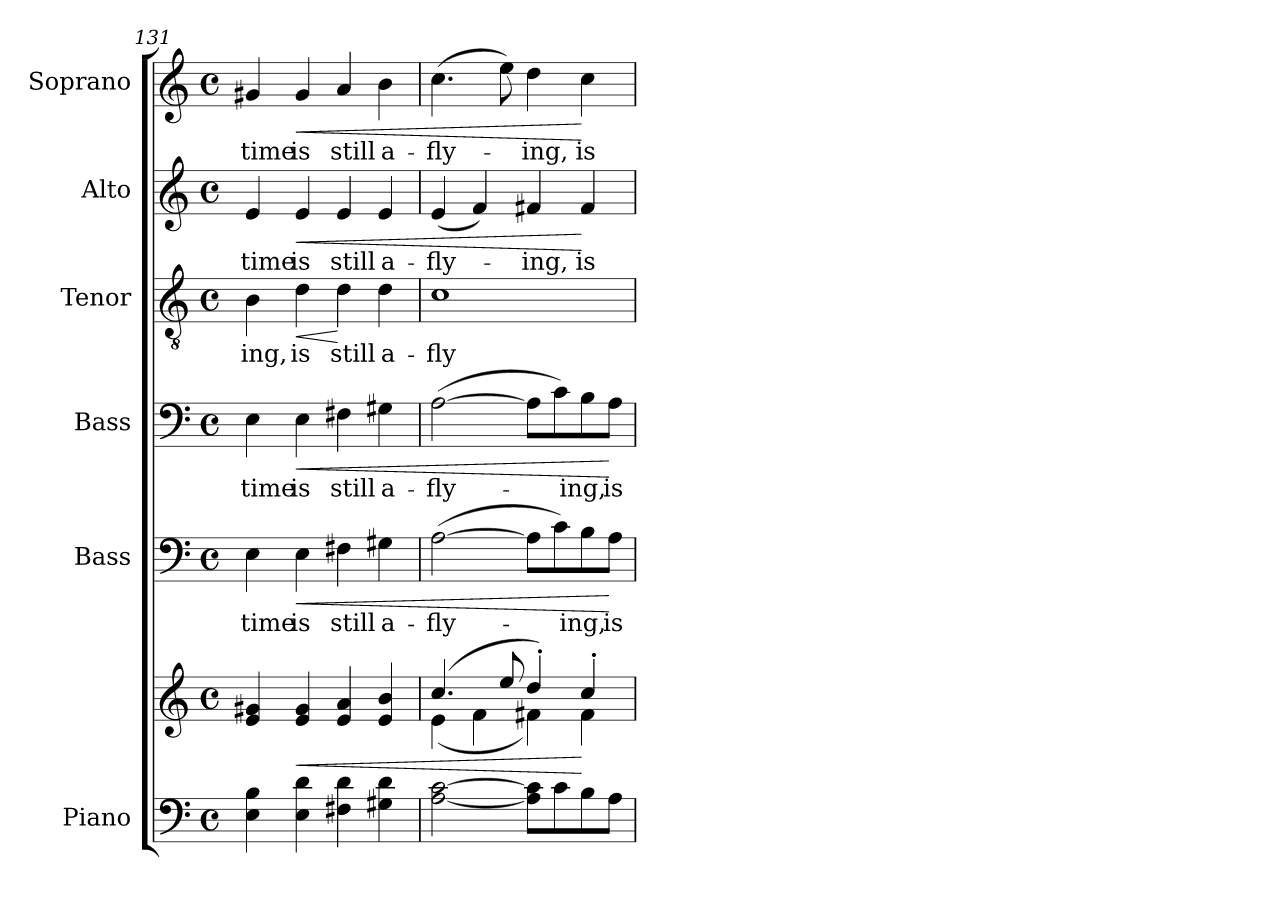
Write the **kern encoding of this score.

**kern	**kern	**dynam	**kern	**text	**dynam	**kern	**text	**dynam	**kern	**text	**dynam	**kern	**text	**dynam	**kern	**text	**dynam
*part6	*part6	*part6	*part5	*part5	*part5	*part4	*part4	*part4	*part3	*part3	*part3	*part2	*part2	*part2	*part1	*part1	*part1
*staff7	*staff6	*staff6/7	*staff5	*staff5	*staff5	*staff4	*staff4	*staff4	*staff3	*staff3	*staff3	*staff2	*staff2	*staff2	*staff1	*staff1	*staff1
*I"Piano	*	*	*I"Bass	*	*	*I"Bass	*	*	*I"Tenor	*	*	*I"Alto	*	*	*I"Soprano	*	*
*I'Pno.	*	*	*I'B.	*	*	*I'B.	*	*	*I'T.	*	*	*I'A.	*	*	*I'S.	*	*
*clefF4	*clefG2	*	*clefF4	*	*	*clefF4	*	*	*clefGv2	*	*	*clefG2	*	*	*clefG2	*	*
*	*	*	*	*	*	*	*	*	*ITrd7c12	*	*	*	*	*	*	*	*
*k[]	*k[]	*	*k[]	*	*	*k[]	*	*	*k[]	*	*	*k[]	*	*	*k[]	*	*
*C:	*C:	*	*C:	*	*	*C:	*	*	*C:	*	*	*C:	*	*	*C:	*	*
*M4/4	*M4/4	*	*M4/4	*	*	*M4/4	*	*	*M4/4	*	*	*M4/4	*	*	*M4/4	*	*
*met(c)	*met(c)	*	*met(c)	*	*	*met(c)	*	*	*met(c)	*	*	*met(c)	*	*	*met(c)	*	*
=131	=131	=131	=131	=131	=131	=131	=131	=131	=131	=131	=131	=131	=131	=131	=131	=131	=131
!	!	!	!	!LO:LY:b:color=#000000	!	!	!	!	!	!	!	!	!	!	!	!	!
!	!	!	!	!	!	!	!LO:LY:b:color=#000000	!	!	!	!	!	!	!	!	!	!
!	!	!	!	!	!	!	!	!	!	!LO:LY:b:color=#000000	!	!	!	!	!	!	!
!	!	!	!	!	!	!	!	!	!	!	!	!	!LO:LY:b:color=#000000	!	!	!	!
!	!	!	!	!	!	!	!	!	!	!	!	!	!	!	!	!LO:LY:b:color=#000000	!
4Ei\ 4Bi	4ei/ 4g#Xi	.	4Ei\	time	.	4Ei\	time	.	4BBi\	-ing,	.	4ei/	time	.	4g#Xi/	time	.
!	!	!LO:HP:b	!	!	!	!	!	!	!	!	!	!	!	!	!	!	!
!	!	!	!	!LO:LY:b:color=#000000	!LO:HP:b	!	!	!	!	!	!	!	!	!	!	!	!
!	!	!	!	!	!	!	!LO:LY:b:color=#000000	!LO:HP:b	!	!	!	!	!	!	!	!	!
!	!	!	!	!	!	!	!	!	!	!LO:LY:b:color=#000000	!LO:HP:b	!	!	!	!	!	!
!	!	!	!	!	!	!	!	!	!	!	!	!	!LO:LY:b:color=#000000	!LO:HP:b	!	!	!
!	!	!	!	!	!	!	!	!	!	!	!	!	!	!	!	!LO:LY:b:color=#000000	!LO:HP:b
4Ei\ 4di	4ei/ 4g#i	<	4Ei\	is	<	4Ei\	is	<	4Di\	is	<	4ei/	is	<	4g#i/	is	<
!	!	!	!	!LO:LY:b:color=#000000	!	!	!	!	!	!	!	!	!	!	!	!	!
!	!	!	!	!	!	!	!LO:LY:b:color=#000000	!	!	!	!	!	!	!	!	!	!
!	!	!	!	!	!	!	!	!	!	!LO:LY:b:color=#000000	!	!	!	!	!	!	!
!	!	!	!	!	!	!	!	!	!	!	!	!	!LO:LY:b:color=#000000	!	!	!	!
!	!	!	!	!	!	!	!	!	!	!	!	!	!	!	!	!LO:LY:b:color=#000000	!
4F#Xi\ 4di	4ei/ 4ai	.	4F#Xi\	still	.	4F#Xi\	still	.	4Di\	still	[	4ei/	still	.	4ai/	still	.
!	!	!	!	!LO:LY:b:color=#000000	!	!	!	!	!	!	!	!	!	!	!	!	!
!	!	!	!	!	!	!	!LO:LY:b:color=#000000	!	!	!	!	!	!	!	!	!	!
!	!	!	!	!	!	!	!	!	!	!LO:LY:b:color=#000000	!	!	!	!	!	!	!
!	!	!	!	!	!	!	!	!	!	!	!	!	!LO:LY:b:color=#000000	!	!	!	!
!	!	!	!	!	!	!	!	!	!	!	!	!	!	!	!	!LO:LY:b:color=#000000	!
4G#Xi\ 4di	4ei/ 4bi	.	4G#Xi\	a-	.	4G#Xi\	a-	.	4Di\	a-	.	4ei/	a-	.	4bi\	a-	.
=132	=132	=132	=132	=132	=132	=132	=132	=132	=132	=132	=132	=132	=132	=132	=132	=132	=132
*	*^	*	*	*	*	*	*	*	*	*	*	*	*	*	*	*	*
!	!	!	!	!	!LO:LY:b:color=#000000	!	!	!	!	!	!	!	!	!	!	!	!	!
!	!	!	!	!	!	!	!	!LO:LY:b:color=#000000	!	!	!	!	!	!	!	!	!	!
!	!	!	!	!	!	!	!	!	!	!	!LO:LY:b:color=#000000	!	!	!	!	!	!	!
!	!	!	!	!	!	!	!	!	!	!	!	!	!	!LO:LY:b:color=#000000	!	!	!	!
!	!	!	!	!	!	!	!	!	!	!	!	!	!	!	!	!	!LO:LY:b:color=#000000	!
[<2Ai\ [>2ci	(4.cci/	(4ei\	.	([>2Ai\	-fly-	.	([>2Ai\	-fly-	.	1Ci	-fly-	.	(4ei/	-fly-	.	(4.cci\	-fly-	.
.	.	4fi\	.	.	.	.	.	.	.	.	.	.	4fi/)	.	.	.	.	.
.	8eei/	.	.	.	.	.	.	.	.	.	.	.	.	.	.	8eei\)	.	.
!	!	!	!	!	!	!	!	!	!	!	!	!	!	!LO:LY:b:color=#000000	!	!	!	!
!	!	!	!	!	!	!	!	!	!	!	!	!	!	!	!	!	!LO:LY:b:color=#000000	!
8Ai\] 8ci]L	4dd'i/)	4f#Xi\)	.	8Ai\L]	.	.	8Ai\L]	.	.	.	.	.	4f#Xi/	-ing,	.	4ddi\	-ing,	.
8ci\	.	.	.	8ci\)	.	.	8ci\)	.	.	.	.	.	.	.	.	.	.	.
!	!	!	!	!	!LO:LY:b:color=#000000	!	!	!	!	!	!	!	!	!	!	!	!	!
!	!	!	!	!	!	!	!	!LO:LY:b:color=#000000	!	!	!	!	!	!	!	!	!	!
!	!	!	!	!	!	!	!	!	!	!	!	!	!	!LO:LY:b:color=#000000	!	!	!	!
!	!	!	!	!	!	!	!	!	!	!	!	!	!	!	!	!	!LO:LY:b:color=#000000	!
8Bi\	4cc'i/	4f#i\	[	8Bi\	-ing,	.	8Bi\	-ing,	.	.	.	.	4f#i/	is	[	4cci\	is	[
!	!	!	!	!	!LO:LY:b:color=#000000	!	!	!	!	!	!	!	!	!	!	!	!	!
!	!	!	!	!	!	!	!	!LO:LY:b:color=#000000	!	!	!	!	!	!	!	!	!	!
8Ai\J	.	.	.	8Ai\J	is	[	8Ai\J	is	[	.	.	.	.	.	.	.	.	.
*	*v	*v	*	*	*	*	*	*	*	*	*	*	*	*	*	*	*	*
=	=	=	=	=	=	=	=	=	=	=	=	=	=	=	=	=	=
*-	*-	*-	*-	*-	*-	*-	*-	*-	*-	*-	*-	*-	*-	*-	*-	*-	*-
